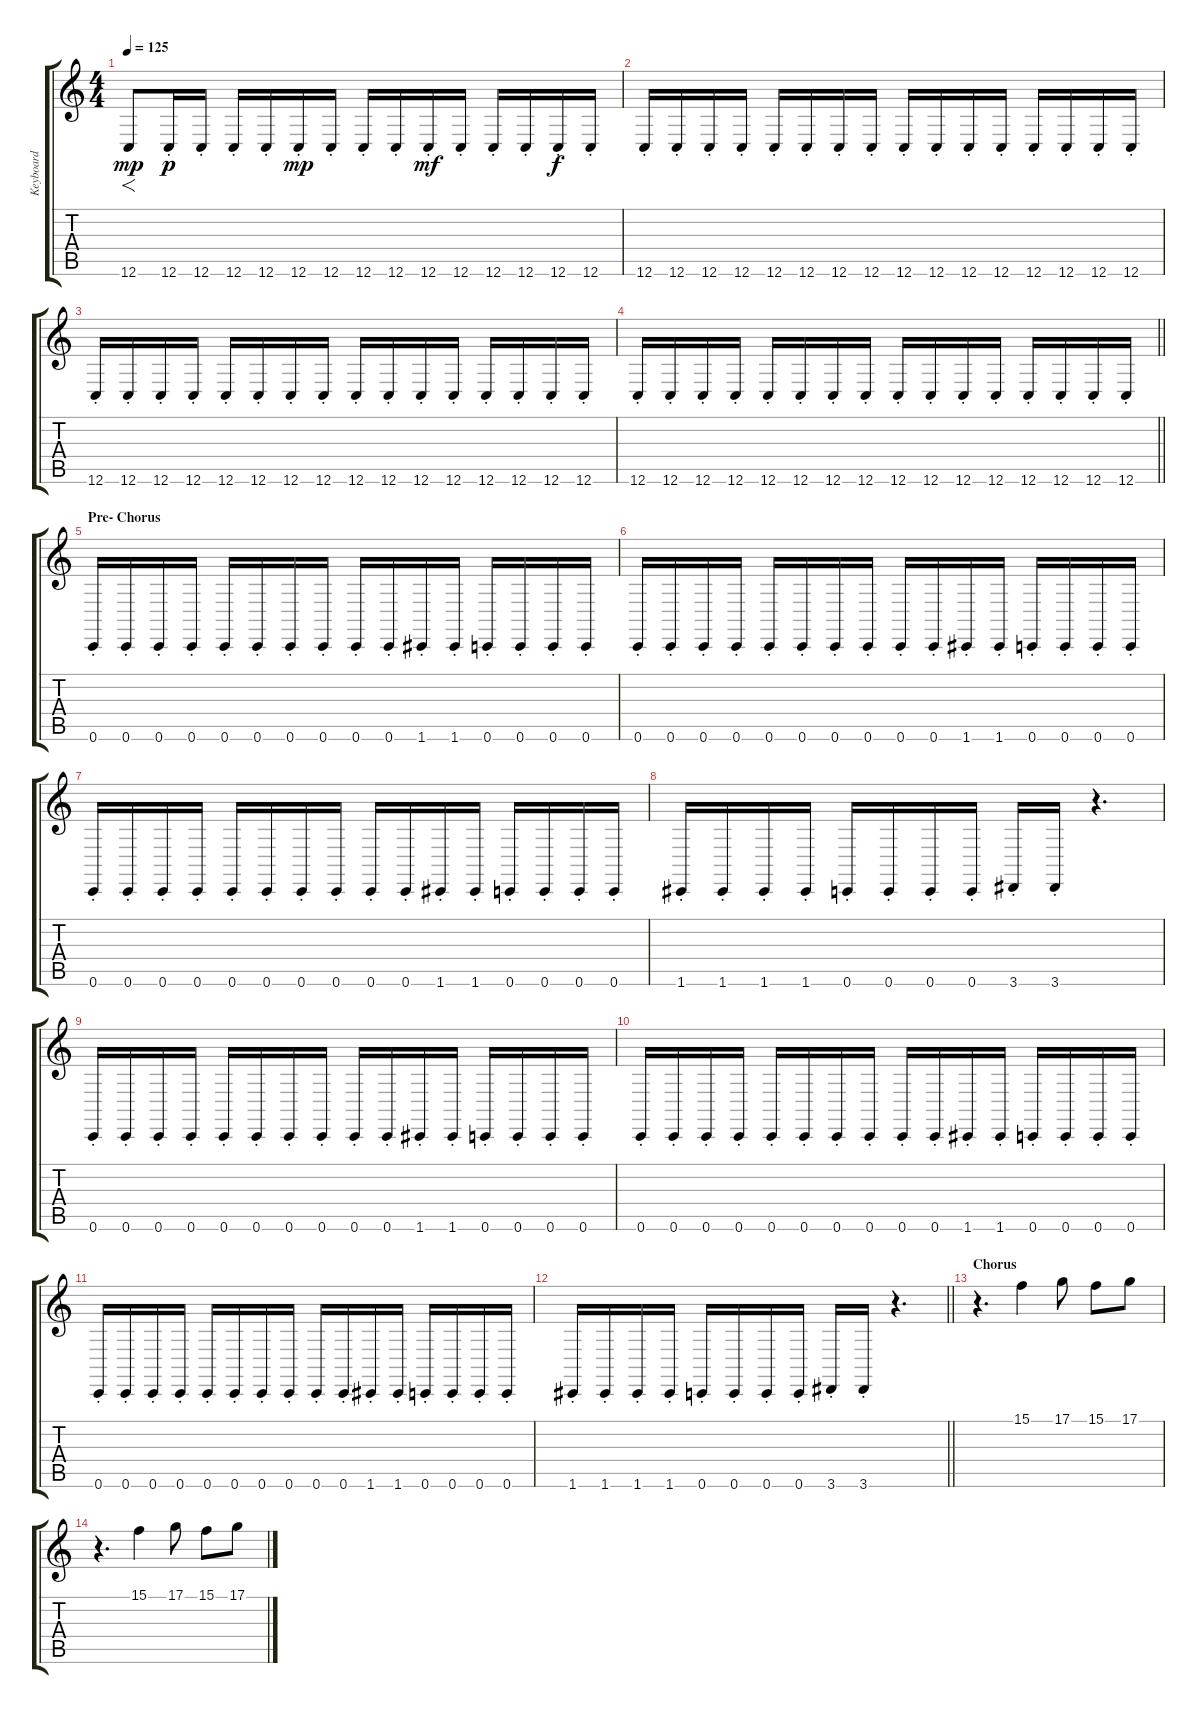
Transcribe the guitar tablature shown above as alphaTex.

\track ("Keyboard" "Keyboard") {instrument lead8bassandlead}
\staff {score tabs}
\tuning (D4 A3 F3 C3 G2 C2) {hide}
\ts (4 4)
\tempo 125
\clef g2
\ks c
12.6.8{f dy mp} 12.6{st}.16{dy p} 12.6{st}.16 12.6{st}.16 12.6{st}.16 12.6{st}.16{dy mp} 12.6{st}.16 12.6{st}.16 12.6{st}.16 12.6{st}.16{dy mf} 12.6{st}.16 12.6{st}.16 12.6{st}.16 12.6{st}.16{dy f} 12.6{st}.16 |
12.6{st}.16 12.6{st}.16 12.6{st}.16 12.6{st}.16 12.6{st}.16 12.6{st}.16 12.6{st}.16 12.6{st}.16 12.6{st}.16 12.6{st}.16 12.6{st}.16 12.6{st}.16 12.6{st}.16 12.6{st}.16 12.6{st}.16 12.6{st}.16 |
12.6{st}.16 12.6{st}.16 12.6{st}.16 12.6{st}.16 12.6{st}.16 12.6{st}.16 12.6{st}.16 12.6{st}.16 12.6{st}.16 12.6{st}.16 12.6{st}.16 12.6{st}.16 12.6{st}.16 12.6{st}.16 12.6{st}.16 12.6{st}.16 |
\barLineRight lightlight
12.6{st}.16 12.6{st}.16 12.6{st}.16 12.6{st}.16 12.6{st}.16 12.6{st}.16 12.6{st}.16 12.6{st}.16 12.6{st}.16 12.6{st}.16 12.6{st}.16 12.6{st}.16 12.6{st}.16 12.6{st}.16 12.6{st}.16 12.6{st}.16 |
\section ("" "Pre- Chorus")
0.6{st}.16{volume 14} 0.6{st}.16 0.6{st}.16 0.6{st}.16 0.6{st}.16 0.6{st}.16 0.6{st}.16 0.6{st}.16 0.6{st}.16 0.6{st}.16 1.6{st}.16 1.6{st}.16 0.6{st}.16 0.6{st}.16 0.6{st}.16 0.6{st}.16 |
0.6{st}.16 0.6{st}.16 0.6{st}.16 0.6{st}.16 0.6{st}.16 0.6{st}.16 0.6{st}.16 0.6{st}.16 0.6{st}.16 0.6{st}.16 1.6{st}.16 1.6{st}.16 0.6{st}.16 0.6{st}.16 0.6{st}.16 0.6{st}.16 |
0.6{st}.16 0.6{st}.16 0.6{st}.16 0.6{st}.16 0.6{st}.16 0.6{st}.16 0.6{st}.16 0.6{st}.16 0.6{st}.16 0.6{st}.16 1.6{st}.16 1.6{st}.16 0.6{st}.16 0.6{st}.16 0.6{st}.16 0.6{st}.16 |
1.6{st}.16 1.6{st}.16 1.6{st}.16 1.6{st}.16 0.6{st}.16 0.6{st}.16 0.6{st}.16 0.6{st}.16 3.6{st}.16 3.6{st}.16 r.4{d} |
0.6{st}.16 0.6{st}.16 0.6{st}.16 0.6{st}.16 0.6{st}.16 0.6{st}.16 0.6{st}.16 0.6{st}.16 0.6{st}.16 0.6{st}.16 1.6{st}.16 1.6{st}.16 0.6{st}.16 0.6{st}.16 0.6{st}.16 0.6{st}.16 |
0.6{st}.16 0.6{st}.16 0.6{st}.16 0.6{st}.16 0.6{st}.16 0.6{st}.16 0.6{st}.16 0.6{st}.16 0.6{st}.16 0.6{st}.16 1.6{st}.16 1.6{st}.16 0.6{st}.16 0.6{st}.16 0.6{st}.16 0.6{st}.16 |
0.6{st}.16 0.6{st}.16 0.6{st}.16 0.6{st}.16 0.6{st}.16 0.6{st}.16 0.6{st}.16 0.6{st}.16 0.6{st}.16 0.6{st}.16 1.6{st}.16 1.6{st}.16 0.6{st}.16 0.6{st}.16 0.6{st}.16 0.6{st}.16 |
\barLineRight lightlight
1.6{st}.16 1.6{st}.16 1.6{st}.16 1.6{st}.16 0.6{st}.16 0.6{st}.16 0.6{st}.16 0.6{st}.16 3.6{st}.16 3.6{st}.16 r.4{d} |
\section ("" "Chorus")
r.4{d volume 14 instrument stringensemble1} 15.1.4 17.1.8 15.1.8 17.1.8 |
r.4{d} 15.1.4 17.1.8 15.1.8 17.1.8
